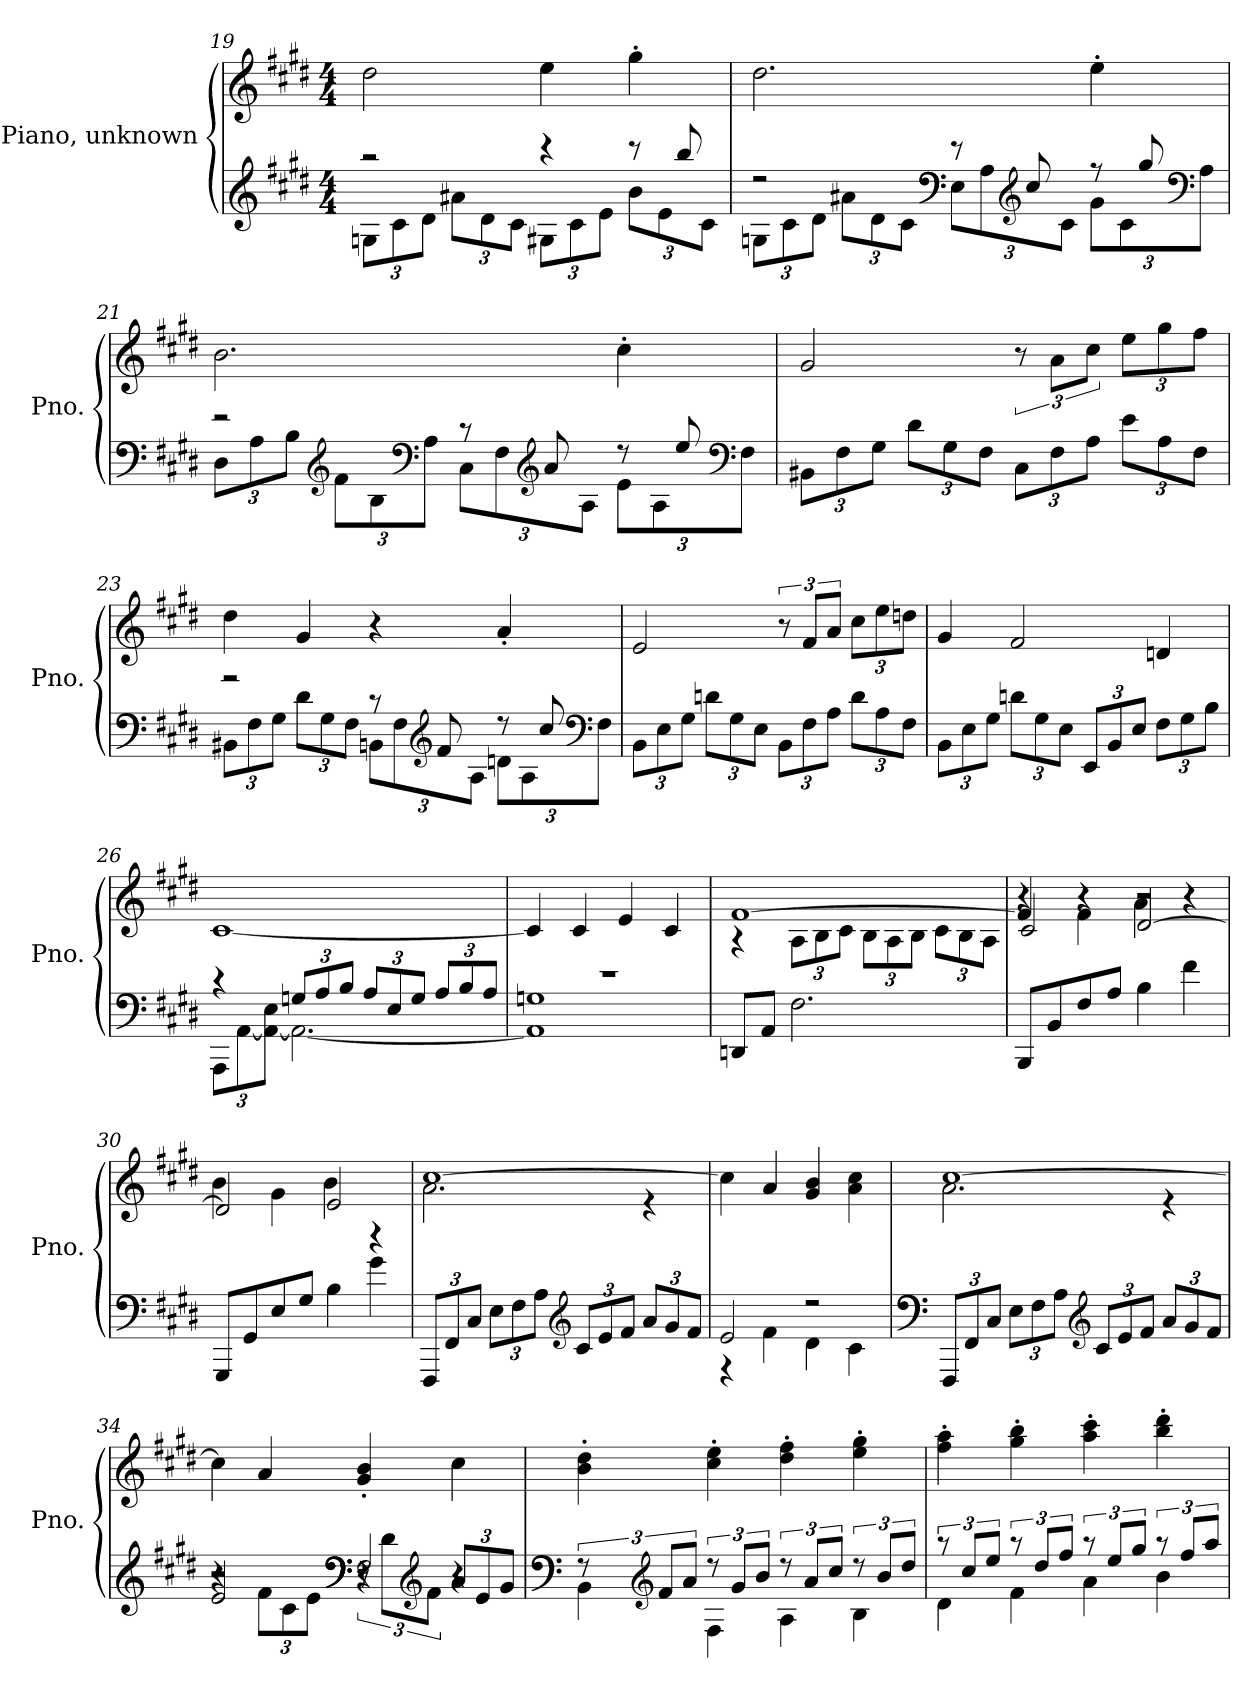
**kern	**kern
*part1	*part1
*staff2	*staff1
*I"Piano, unknown	*
*I'Pno.	*
*clefG2	*clefG2
*k[f#c#g#d#]	*k[f#c#g#d#]
*M4/4	*M4/4
=19	=19
*^	*
*	*Xbrackettup	*
2r	12Gn\L	2dd#\
.	12c#\	.
.	12d#\J	.
.	12a#X\L	.
.	12d#\	.
.	12c#\J	.
4r	12G#X\L	4ee\
.	12c#\	.
.	12e\J	.
8r	12b\L	4gg#'\
.	12e\	.
8bb/	.	.
.	12c#\J	.
!!LO:LB:g=z
=20	=20	=20
2r	12Gn\L	2.dd#\
.	12c#\	.
.	12d#\J	.
.	12a#X\L	.
.	12d#\	.
.	12c#\J	.
*clefF4	*	*
8r	12E\L	.
.	12A\	.
*clefG2	*	*
8cc#/	.	.
.	12c#\J	.
8r	12g#\L	4ee'\
.	12c#\	.
8gg#/	.	.
*clefF4	*	*
.	12A\J	.
=21	=21	=21
2r	12D#\L	2.b\
.	12A\	.
.	12B\J	.
*clefG2	*	*
.	12f#\L	.
.	12B\	.
*clefF4	*	*
.	12A\J	.
8r	12C#\L	.
.	12F#\	.
*clefG2	*	*
8a/	.	.
.	12A\J	.
8r	12e\L	4cc#'\
.	12A\	.
8ee/	.	.
*clefF4	*	*
.	12F#\J	.
*v	*v	*
!!LO:LB:g=z
=22	=22
12BB#X\L	2g#/
12F#\	.
12G#\J	.
12d#\L	.
12G#\	.
12F#\J	.
12C#\L	12r
12F#\	12a\L
12A\J	12cc#\J
*	*Xbrackettup
12e\L	12ee\L
12A\	12gg#\
12F#\J	12ff#\J
=23	=23
*^	*
2r	12BB#X\L	4dd#\
.	12F#\	.
.	12G#\J	.
.	12d#\L	4g#/
.	12G#\	.
.	12F#\J	.
8r	12BBn\L	4r
.	12F#\	.
*clefG2	*	*
8f#/	.	.
.	12A\J	.
8r	12dn\L	4a'/
.	12A\	.
8cc#/	.	.
*clefF4	*	*
.	12F#\J	.
*v	*v	*
!!LO:LB:g=z
=24	=24
12BB\L	2e/
12E\	.
12G#\J	.
12dn\L	.
12G#\	.
12E\J	.
*	*brackettup
12BB\L	12r
12F#\	12f#/L
12A\J	12a/J
*	*Xbrackettup
12d\L	12cc#\L
12A\	12ee\
12F#\J	12ddn\J
=25	=25
12BB\L	4g#/
12E\	.
12G#\J	.
12dn\L	2f#/
12G#\	.
12E\J	.
12EE/L	.
12BB/	.
12E/J	.
12F#\L	4dn/
12G#\	.
12B\J	.
=26	=26
*^	*
4r	12AAA\L	[1c#
.	[12AA\	.
.	12AA\_ 12E\J	.
12Gn/L	2.AA\_	.
12A/	.	.
12B/J	.	.
12A/L	.	.
12E/	.	.
12G/J	.	.
12A/L	.	.
12B/	.	.
12A/J	.	.
!!LO:LB:g=z
=27	=27	=27
1r	1AA] 1Gn	4c#/]
.	.	4c#/
.	.	4e/
.	.	4c#/
*v	*v	*
=28	=28
*	*^
8DDn/L	[1f#	4r
8AA/J	.	.
2.F#\	.	12A\L
.	.	12B\
.	.	12c#\J
.	.	12B\L
.	.	12A\
.	.	12B\J
.	.	12c#\L
.	.	12B\
.	.	12A\J
=29	=29	=29
*	*	*^
8BBB/L	4f#/]	4r	2c#/
8BB/	.	.	.
8F#/	4r	4f#\	.
8A/J	.	.	.
4B\	[2d#/	4a\	2r
4f#\	.	4r	.
*	*	*v	*v
=30	=30	=30
8GGG#/L	2d#/]	4b\
8GG#/	.	.
8E/	.	4g#\
8G#/J	.	.
4B\	2e/	4b\
4g#\	.	4r
!!LO:LB:g=z	!!
=31	=31	=31
12FFF#/L	[1cc#	2.a\
12FF#/	.	.
12C#/J	.	.
12E\L	.	.
12F#\	.	.
12A\J	.	.
*clefG2	*	*
12c#/L	.	.
12e/	.	.
12f#/J	.	.
12a/L	.	4r
12g#/	.	.
12f#/J	.	.
*	*v	*v
=32	=32
*^	*
2e/	4r	4cc#\]
.	4f#\	4a/
2r	4d#\	4g#/ 4b/
.	4c#\	4a\ 4cc#\
*v	*v	*
=33	=33
*clefF4	*
*	*^
12FFF#/L	[1cc#	2.a\
12FF#/	.	.
12C#/J	.	.
12E\L	.	.
12F#\	.	.
12A\J	.	.
*clefG2	*	*
12c#/L	.	.
12e/	.	.
12f#/J	.	.
12a/L	.	4r
12g#/	.	.
12f#/J	.	.
*	*v	*v
!!LO:PB:g=z
=34	=34
*^	*
*	*^	*
2e/	4r	2r	4cc#\]
.	12f#\L	.	4a/
.	12c#\	.	.
.	12e\J	.	.
*clefF4	*	*	*
*	*brackettup	*	*
4r	12r	2F#/	4g#/' 4b/'
.	12d#\L	.	.
*clefG2	*	*	*
.	12f#\J	.	.
*Xbrackettup	*	*	*
12a/L	4r	.	4cc#\
12e/	.	.	.
12g#/J	.	.	.
*v	*v	*v	*
=35	=35
*clefF4	*
*brackettup	*
*^	*
12r	4BB\	4b\' 4dd#\'
*clefG2	*	*
12f#/L	.	.
12a/J	.	.
12r	4F#\	4cc#\' 4ee\'
12g#/L	.	.
12b/J	.	.
12r	4A\	4dd#\' 4ff#\'
12a/L	.	.
12cc#/J	.	.
12r	4B\	4ee\' 4gg#\'
12b/L	.	.
12dd#/J	.	.
=36	=36	=36
12r	4d#\	4ff#\' 4aa\'
12cc#/L	.	.
12ee/J	.	.
12r	4f#\	4gg#\' 4bb\'
12dd#/L	.	.
12ff#/J	.	.
12r	4a\	4aa\' 4ccc#\'
12ee/L	.	.
12gg#/J	.	.
12r	4b\	4bb\' 4ddd#\'
12ff#/L	.	.
12aa/J	.	.
*v	*v	*
=	=
*-	*-
